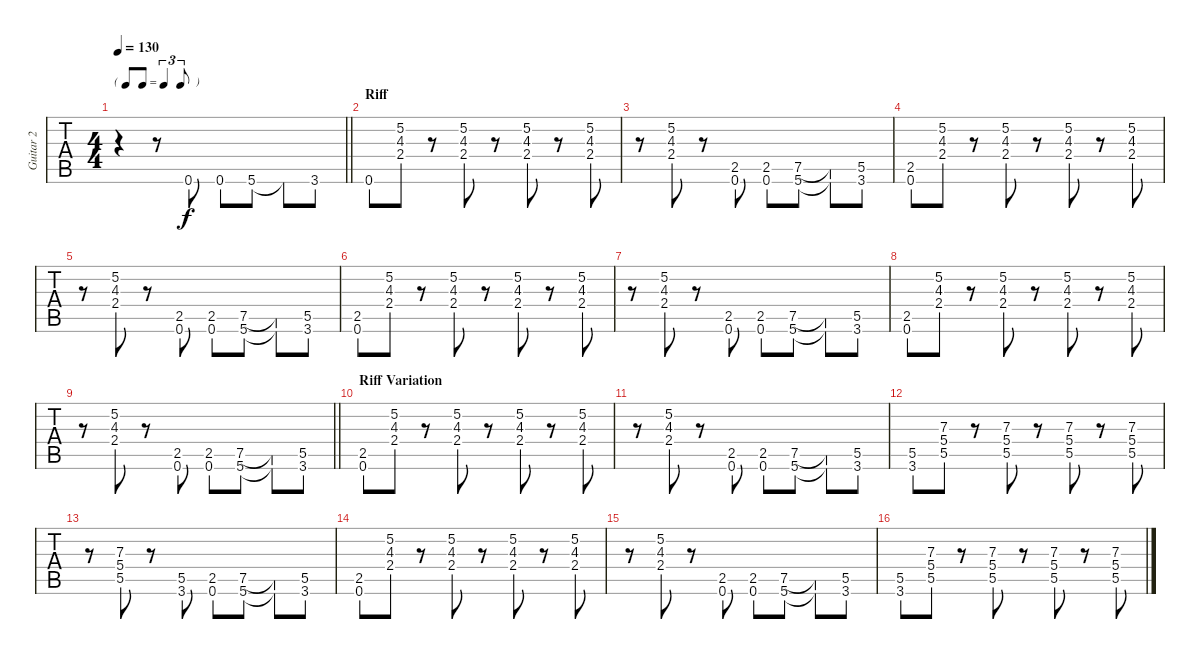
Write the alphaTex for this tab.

\track ("Guitar 2" "Guitar 2") {instrument distortionguitar}
\staff {tabs}
\tuning (E4 B3 G3 D3 A2 E2) {hide}
\ts (4 4)
\tf triplet8th
\tempo 130
\clef g2
\barLineRight lightlight
\ks c
r.4{dy f} r.8 0.6.8 0.6.8 5.6.8 5.6{t}.8 3.6.8 |
\section ("" "Riff")
0.6.8 (5.2 4.3 2.4).8 r.8 (5.2 4.3 2.4).8 r.8 (5.2 4.3 2.4).8 r.8 (5.2 4.3 2.4).8 |
r.8 (5.2 4.3 2.4).8 r.8 (2.5 0.6).8 (2.5 0.6).8 (7.5 5.6).8 (7.5{t} 5.6{t}).8 (5.5 3.6).8 |
(2.5 0.6).8 (5.2 4.3 2.4).8 r.8 (5.2 4.3 2.4).8 r.8 (5.2 4.3 2.4).8 r.8 (5.2 4.3 2.4).8 |
r.8 (5.2 4.3 2.4).8 r.8 (2.5 0.6).8 (2.5 0.6).8 (7.5 5.6).8 (7.5{t} 5.6{t}).8 (5.5 3.6).8 |
(2.5 0.6).8 (5.2 4.3 2.4).8 r.8 (5.2 4.3 2.4).8 r.8 (5.2 4.3 2.4).8 r.8 (5.2 4.3 2.4).8 |
r.8 (5.2 4.3 2.4).8 r.8 (2.5 0.6).8 (2.5 0.6).8 (7.5 5.6).8 (7.5{t} 5.6{t}).8 (5.5 3.6).8 |
(2.5 0.6).8 (5.2 4.3 2.4).8 r.8 (5.2 4.3 2.4).8 r.8 (5.2 4.3 2.4).8 r.8 (5.2 4.3 2.4).8 |
\barLineRight lightlight
r.8 (5.2 4.3 2.4).8 r.8 (2.5 0.6).8 (2.5 0.6).8 (7.5 5.6).8 (7.5{t} 5.6{t}).8 (5.5 3.6).8 |
\section ("" "Riff Variation")
(2.5 0.6).8 (5.2 4.3 2.4).8 r.8 (5.2 4.3 2.4).8 r.8 (5.2 4.3 2.4).8 r.8 (5.2 4.3 2.4).8 |
r.8 (5.2 4.3 2.4).8 r.8 (2.5 0.6).8 (2.5 0.6).8 (7.5 5.6).8 (7.5{t} 5.6{t}).8 (5.5 3.6).8 |
(5.5 3.6).8 (7.3 5.4 5.5).8 r.8 (7.3 5.4 5.5).8 r.8 (7.3 5.4 5.5).8 r.8 (7.3 5.4 5.5).8 |
r.8 (7.3 5.4 5.5).8 r.8 (5.5 3.6).8 (2.5 0.6).8 (7.5 5.6).8 (7.5{t} 5.6{t}).8 (5.5 3.6).8 |
(2.5 0.6).8 (5.2 4.3 2.4).8 r.8 (5.2 4.3 2.4).8 r.8 (5.2 4.3 2.4).8 r.8 (5.2 4.3 2.4).8 |
r.8 (5.2 4.3 2.4).8 r.8 (2.5 0.6).8 (2.5 0.6).8 (7.5 5.6).8 (7.5{t} 5.6{t}).8 (5.5 3.6).8 |
(5.5 3.6).8 (7.3 5.4 5.5).8 r.8 (7.3 5.4 5.5).8 r.8 (7.3 5.4 5.5).8 r.8 (7.3 5.4 5.5).8
